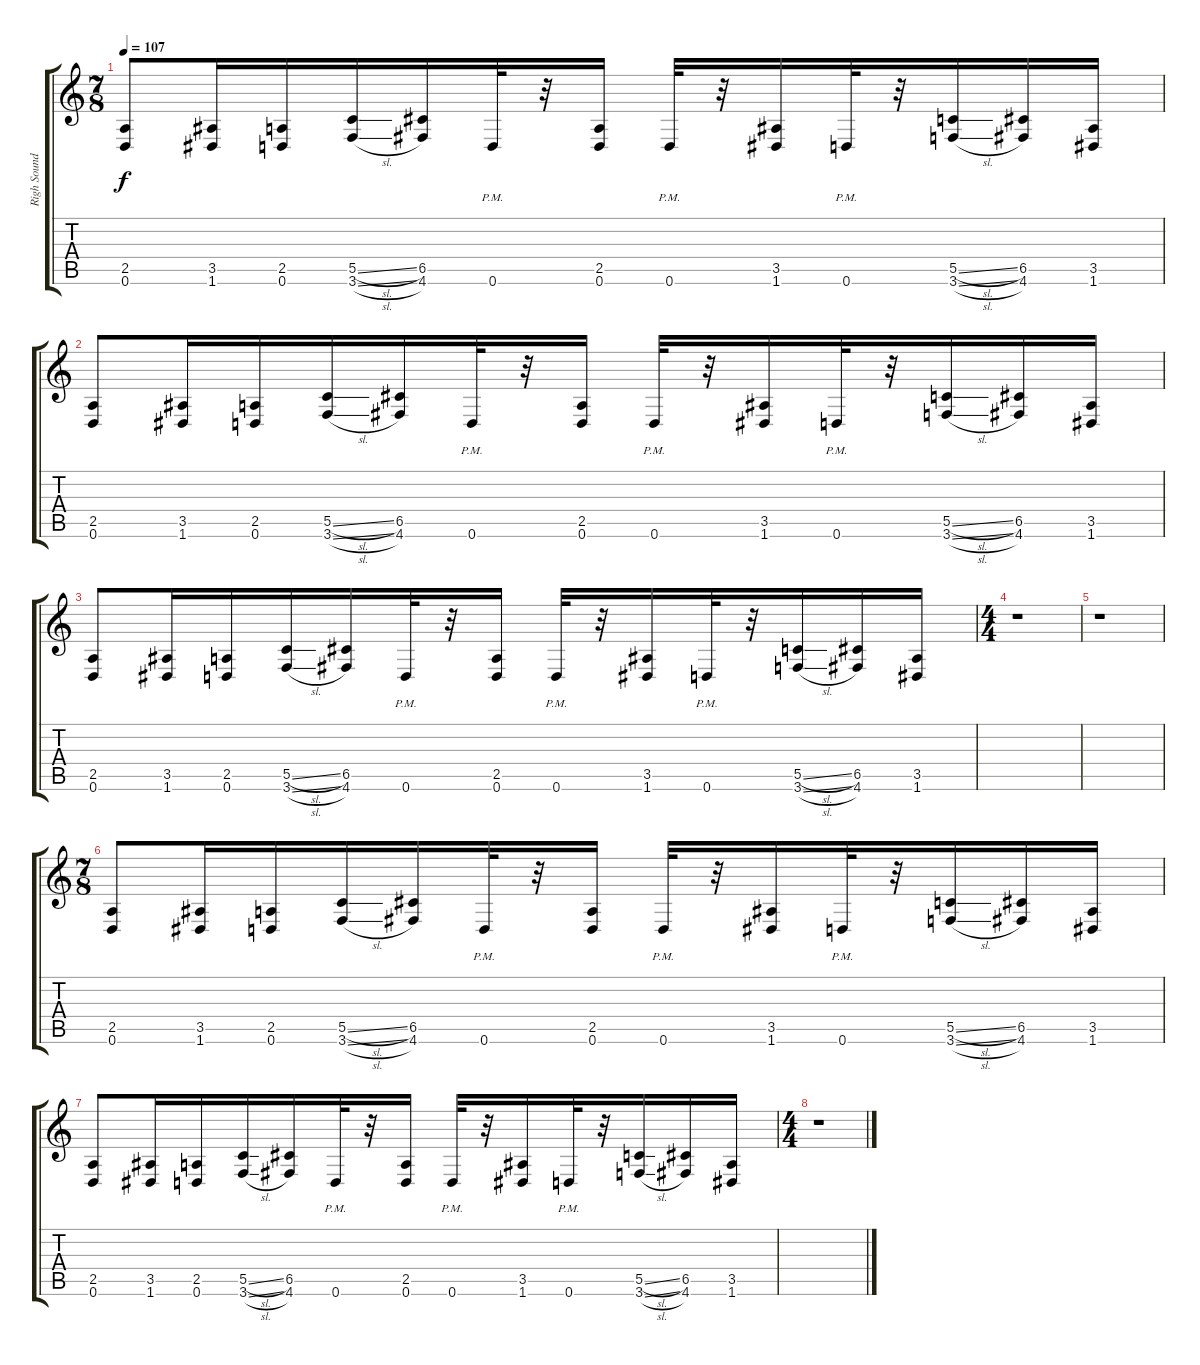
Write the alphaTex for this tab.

\track ("Righ Sound" "Righ Sound") {instrument distortionguitar}
\staff {score tabs}
\tuning (D4 A3 F3 C3 G2 D2) {hide}
\ts (7 8)
\tempo 107
\clef g2
\ks c
(2.5 0.6).8{dy f} (3.5 1.6).16 (2.5 0.6).16 (5.5{sl} 3.6{sl}).16 (6.5 4.6).16 0.6{pm}.32 r.32 (2.5 0.6).16 0.6{pm}.32 r.32 (3.5 1.6).16 0.6{pm}.32 r.32 (5.5{sl} 3.6{sl}).16 (6.5 4.6).16 (3.5 1.6).16 |
(2.5 0.6).8 (3.5 1.6).16 (2.5 0.6).16 (5.5{sl} 3.6{sl}).16 (6.5 4.6).16 0.6{pm}.32 r.32 (2.5 0.6).16 0.6{pm}.32 r.32 (3.5 1.6).16 0.6{pm}.32 r.32 (5.5{sl} 3.6{sl}).16 (6.5 4.6).16 (3.5 1.6).16 |
(2.5 0.6).8 (3.5 1.6).16 (2.5 0.6).16 (5.5{sl} 3.6{sl}).16 (6.5 4.6).16 0.6{pm}.32 r.32 (2.5 0.6).16 0.6{pm}.32 r.32 (3.5 1.6).16 0.6{pm}.32 r.32 (5.5{sl} 3.6{sl}).16 (6.5 4.6).16 (3.5 1.6).16 |
\ts (4 4)
r.1 |
r.1 |
\ts (7 8)
(2.5 0.6).8 (3.5 1.6).16 (2.5 0.6).16 (5.5{sl} 3.6{sl}).16 (6.5 4.6).16 0.6{pm}.32 r.32 (2.5 0.6).16 0.6{pm}.32 r.32 (3.5 1.6).16 0.6{pm}.32 r.32 (5.5{sl} 3.6{sl}).16 (6.5 4.6).16 (3.5 1.6).16 |
(2.5 0.6).8 (3.5 1.6).16 (2.5 0.6).16 (5.5{sl} 3.6{sl}).16 (6.5 4.6).16 0.6{pm}.32 r.32 (2.5 0.6).16 0.6{pm}.32 r.32 (3.5 1.6).16 0.6{pm}.32 r.32 (5.5{sl} 3.6{sl}).16 (6.5 4.6).16 (3.5 1.6).16 |
\ts (4 4)
r.1
